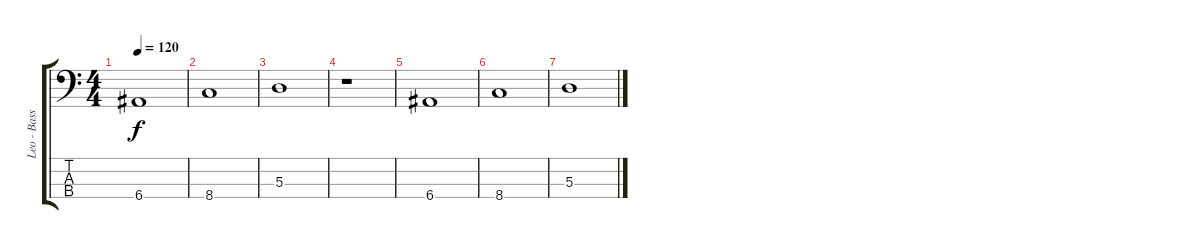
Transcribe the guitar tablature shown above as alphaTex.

\track ("Leo - Bass" "Leo - Bass") {instrument electricbasspick}
\staff {score tabs}
\tuning (G2 D2 A1 E1) {hide}
\ts (4 4)
\tempo 120
\clef f4
\ks c
6.4.1{dy f} |
8.4.1 |
5.3.1 |
r.1 |
6.4.1 |
8.4.1 |
5.3.1
